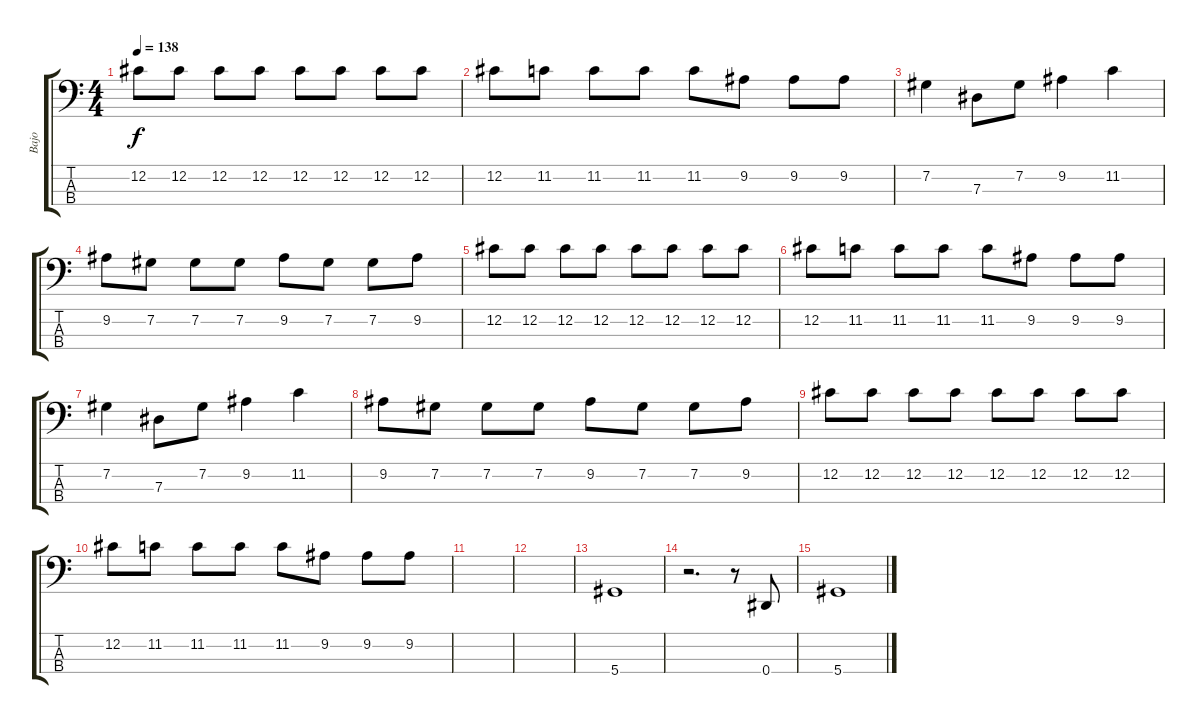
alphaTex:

\track ("Bajo" "Bajo") {instrument slapbass2}
\staff {score tabs}
\tuning (Gb2 Db2 Ab1 Eb1) {hide}
\ts (4 4)
\tempo 138
\clef f4
\ks c
12.2.8{dy f} 12.2.8 12.2.8 12.2.8 12.2.8 12.2.8 12.2.8 12.2.8 |
12.2.8 11.2.8 11.2.8 11.2.8 11.2.8 9.2.8 9.2.8 9.2.8 |
7.2.4 7.3.8 7.2.8 9.2.4 11.2.4 |
9.2.8 7.2.8 7.2.8 7.2.8 9.2.8 7.2.8 7.2.8 9.2.8 |
12.2.8 12.2.8 12.2.8 12.2.8 12.2.8 12.2.8 12.2.8 12.2.8 |
12.2.8 11.2.8 11.2.8 11.2.8 11.2.8 9.2.8 9.2.8 9.2.8 |
7.2.4 7.3.8 7.2.8 9.2.4 11.2.4 |
9.2.8 7.2.8 7.2.8 7.2.8 9.2.8 7.2.8 7.2.8 9.2.8 |
12.2.8 12.2.8 12.2.8 12.2.8 12.2.8 12.2.8 12.2.8 12.2.8 |
12.2.8 11.2.8 11.2.8 11.2.8 11.2.8 9.2.8 9.2.8 9.2.8 |
|
|
5.4.1 |
r.2{d} r.8 0.4.8 |
5.4.1
